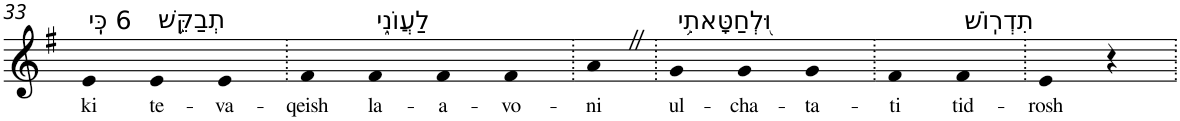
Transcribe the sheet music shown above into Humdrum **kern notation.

**kern	**text
*part1	*part1
*staff1	*staff1
*I"Piano	*
*I'Pno	*
!!LO:PB:g=z
*clefG2	*
*k[f#]	*
*G:	*
=33	=33
!LO:TX:a:t=6 כִּֽי	!
!	!LO:LY:b
4e	ki
!LO:TX:a:t=תְבַקֵּ֥שׁ	!
!	!LO:LY:b
4e	te-
!	!LO:LY:b
4e	-va-
=34.	=34.
!	!LO:LY:b
4f#	-qeish
!LO:TX:a:t=לַעֲוֺנִ֑י	!
!	!LO:LY:b
4f#	la-
!	!LO:LY:b
4f#	-a-
!	!LO:LY:b
4f#	-vo-
=35.	=35.
!	!LO:LY:b
4aZ	-ni
=36.	=36.
!LO:TX:a:t=וּ֭לְחַטָּאתִ֥י	!
!	!LO:LY:b
4g	ul-
!	!LO:LY:b
4g	-cha-
!	!LO:LY:b
4g	-ta-
=37.	=37.
!	!LO:LY:b
4f#	-ti
!LO:TX:a:t=תִדְרֽוֹשׁ	!
!	!LO:LY:b
4f#	tid-
=38.	=38.
!	!LO:LY:b
4e	-rosh
4r	.
=.	=.
*-	*-
